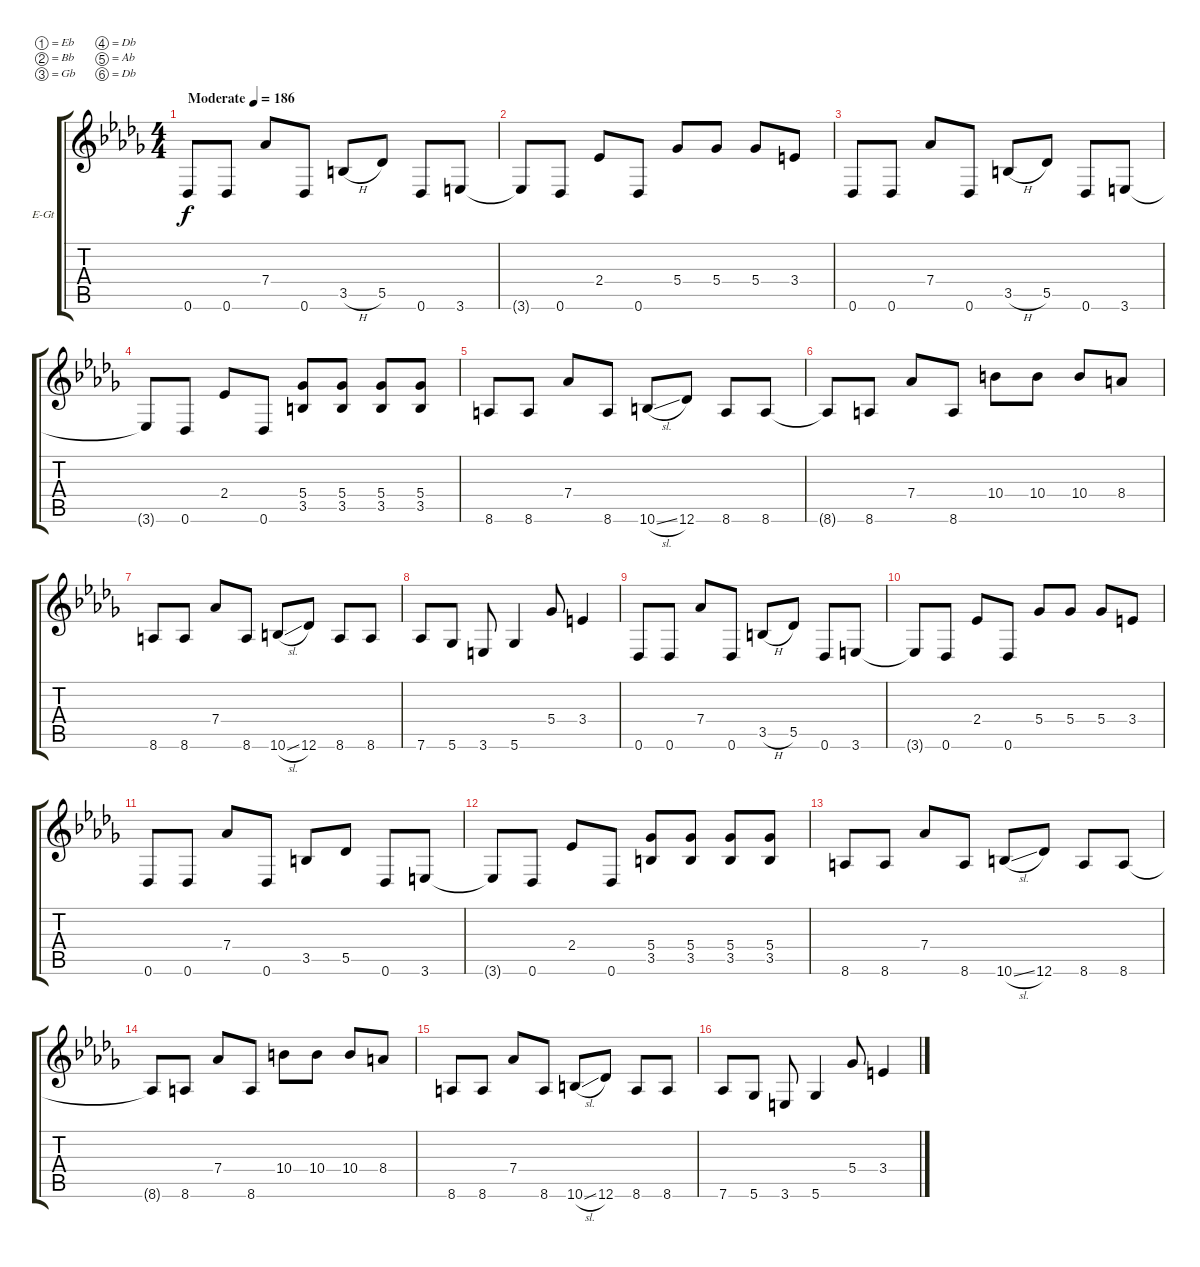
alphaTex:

\bracketExtendMode groupsimilarinstruments
\firstSystemTrackNameOrientation horizontal
\otherSystemsTrackNameOrientation horizontal
\track ("Lead" "E-Gt") {instrument distortionguitar}
\staff {score tabs}
\tuning (Eb4 Bb3 Gb3 Db3 Ab2 Db2)
\ts (4 4)
\beaming (8 2 2 2 2)
\tempo (186 "Moderate")
\clef g2
\ks db
0.6.8{dy f instrument distortionguitar} 0.6.8 7.4.8 0.6.8 3.5{h}.8 5.5.8 0.6.8 3.6.8 |
3.6{t}.8 0.6.8 2.4.8 0.6.8 5.4.8 5.4.8 5.4.8 3.4.8 |
0.6.8 0.6.8 7.4.8 0.6.8 3.5{h}.8 5.5.8 0.6.8 3.6.8 |
3.6{t}.8 0.6.8 2.4.8 0.6.8 (5.4 3.5).8 (5.4 3.5).8 (5.4 3.5).8 (5.4 3.5).8 |
8.6.8 8.6.8 7.4.8 8.6.8 10.6{sl}.8 12.6.8 8.6.8 8.6.8 |
8.6{t}.8 8.6.8 7.4.8 8.6.8 10.4.8 10.4.8 10.4.8 8.4.8 |
8.6.8 8.6.8 7.4.8 8.6.8 10.6{sl}.8 12.6.8 8.6.8 8.6.8 |
7.6.8 5.6.8 3.6.8 5.6.4 5.4.8 3.4.4 |
0.6.8 0.6.8 7.4.8 0.6.8 3.5{h}.8 5.5.8 0.6.8 3.6.8 |
3.6{t}.8 0.6.8 2.4.8 0.6.8 5.4.8 5.4.8 5.4.8 3.4.8 |
0.6.8 0.6.8 7.4.8 0.6.8 3.5.8 5.5.8 0.6.8 3.6.8 |
3.6{t}.8 0.6.8 2.4.8 0.6.8 (5.4 3.5).8 (5.4 3.5).8 (5.4 3.5).8 (5.4 3.5).8 |
8.6.8 8.6.8 7.4.8 8.6.8 10.6{sl}.8 12.6.8 8.6.8 8.6.8 |
8.6{t}.8 8.6.8 7.4.8 8.6.8 10.4.8 10.4.8 10.4.8 8.4.8 |
8.6.8 8.6.8 7.4.8 8.6.8 10.6{sl}.8 12.6.8 8.6.8 8.6.8 |
7.6.8 5.6.8 3.6.8 5.6.4 5.4.8 3.4.4
